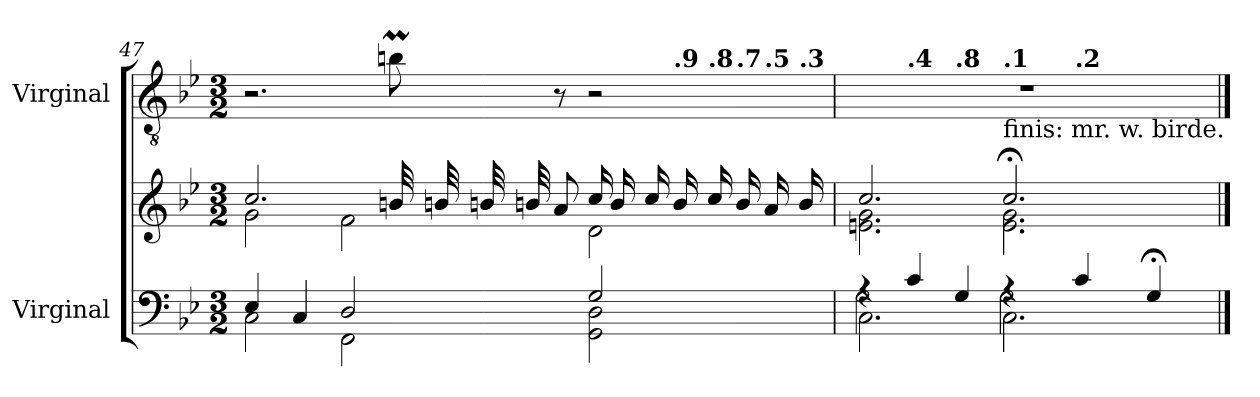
**kern	**kern	**kern
*part2	*part2	*part1
*staff3	*staff2	*staff1
*I"Virginal	*	*I"Virginal
*clefF4	*clefG2	*clefGv2
*k[b-e-]	*k[b-e-]	*k[b-e-]
*M3/2	*M3/2	*M3/2
=47	=47	=47
*^	*^	*^
*	*	*	*	*	*^
*	*	*	*	*	*	*^
*	*	*	*	*	*	*	*^
*	*	*	*	*	*	*	*	*^
4E-/	2C\	2.cc/	2g\	2.r	1ryy	1ryy	1ryy	1ryy	1ryy
4C/	.	.	.	.	.	.	.	.	.
2D/	2FF\	.	2f\	.	.	.	.	.	.
*	*	*tremolo	*	*	*	*	*	*	*
.	.	32bn/LLL	.	8bnm\	.	.	.	.	.
.	.	32bn/	.	.	.	.	.	.	.
.	.	32bn/	.	.	.	.	.	.	.
.	.	32bn/	.	.	.	.	.	.	.
*	*	*Xtremolo	*	*	*	*	*	*	*
.	.	8a/J	.	8r	.	.	.	.	.
*	*	*	*	*MM126	*	*	*	*	*
2G/	2GG\ 2D\	16cc/LL	2d\	2r	8.ryy	4ryy	4ryy	4.ryy	8ryy
.	.	16b/	.	.	.	.	.	.	.
*	*	*	*	*MM126	*	*	*	*	*
.	.	16cc/	.	.	.	.	.	.	4.ryy
*	*	*	*	*MM124	*	*	*	*	*
!	!	!	!	!	!LO:TX:a:B:t=.9	!	!	!	!
.	.	16b/JJ	.	.	4ryy	.	.	.	.
*	*	*	*	*MM124	*	*	*	*	*
!	!	!	!	!	!	!LO:TX:a:B:t=.8	!	!	!
.	.	16cc/LL	.	.	.	4ryy	16ryy	.	.
*	*	*	*	*MM124	*	*	*	*	*
!	!	!	!	!	!	!	!LO:TX:a:B:t=.7	!	!
.	.	16b/	.	.	.	.	8.ryy	.	.
*	*	*	*	*MM124	*	*	*	*	*
!	!	!	!	!	!	!	!	!LO:TX:a:B:t=.5	!
.	.	16a/	.	.	.	.	.	8ryy	.
*	*	*	*	*MM124	*	*	*	*	*
!	!	!	!	!	!LO:TX:a:B:t=.3	!	!	!	!
.	.	16b/JJ	.	.	16ryy	.	.	.	.
*v	*v	*	*	*v	*v	*v	*v	*v	*v
=48	=48	=48	=48
*	*	*	*MM124
*^	*	*	*^
*	*^	*	*	*	*^
*	*	*	*	*	*	*	*^
*	*	*	*	*	*	*	*	*^
4rA	2.C\	2G\	2.cc/	2.en\ 2.g\	1.r	4ryy	2ryy	2.ryy	1ryy
*	*	*	*	*	*MM120	*	*	*	*
!	!	!	!	!	!	!LO:TX:a:B:t=.4	!	!	!
4c/	.	.	.	.	.	1ryy	.	.	.
*	*	*	*	*	*MM114	*	*	*	*
!	!	!	!	!	!	!	!LO:TX:a:B:t=.8	!	!
4G/	.	4ryy	.	.	.	.	1ryy	.	.
*	*	*	*	*	*MM108	*	*	*	*
!	!	!	!	!	!	!	!	!LO:TX:b:t=finis&colon; mr. w. birde.	!
!	!	!	!	!	!	!	!	!LO:TX:a:B:t=.1	!
4rA	2.C\	2G\	2.cc;</	2.e\ 2.g\	.	.	.	2.ryy	.
*	*	*	*	*	*MM98	*	*	*	*
!	!	!	!	!	!	!	!	!	!LO:TX:a:B:t=.2
4c/	.	.	.	.	.	.	.	.	2ryy
*	*	*	*	*	*MM86	*	*	*	*
4G;</	.	4ryy	.	.	.	4ryy	.	.	.
*v	*v	*v	*	*	*v	*v	*v	*v	*v
*	*v	*v	*
==	==	==
*-	*-	*-
